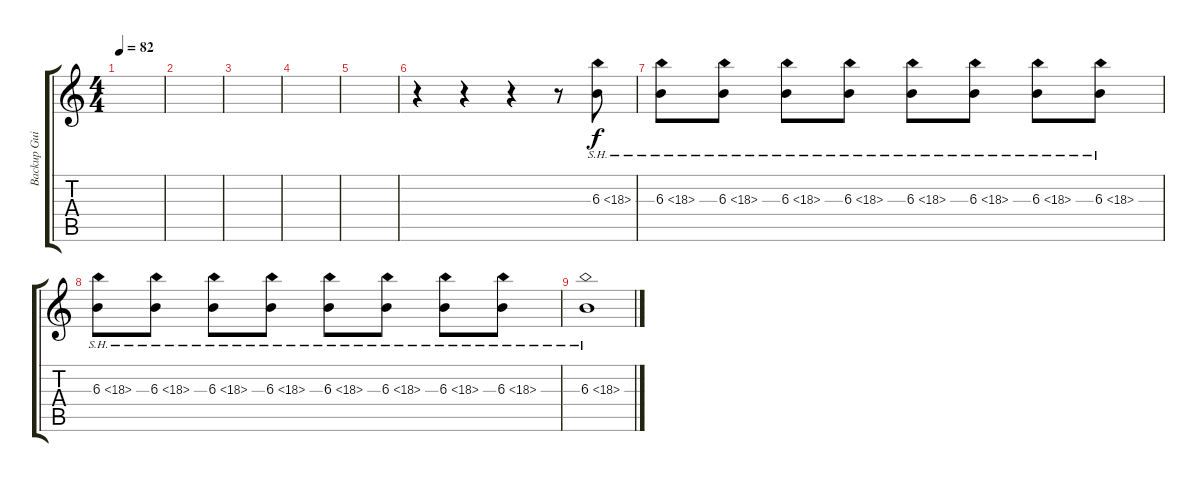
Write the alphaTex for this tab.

\track ("Backup Guitar" "Backup Gui") {instrument distortionguitar}
\staff {score tabs}
\tuning (D4 A3 F3 C3 G2 C2) {hide}
\ts (4 4)
\tempo 82
\clef g2
\ks c
|
|
|
|
|
r.4 r.4 r.4 r.8{volume 2} 6.3{sh 12}.8{volume 7} |
6.3{sh 12}.8 6.3{sh 12}.8 6.3{sh 12}.8 6.3{sh 12}.8 6.3{sh 12}.8 6.3{sh 12}.8 6.3{sh 12}.8 6.3{sh 12}.8 |
6.3{sh 12}.8 6.3{sh 12}.8 6.3{sh 12}.8 6.3{sh 12}.8 6.3{sh 12}.8 6.3{sh 12}.8 6.3{sh 12}.8 6.3{sh 12}.8 |
6.3{sh 12}.1
